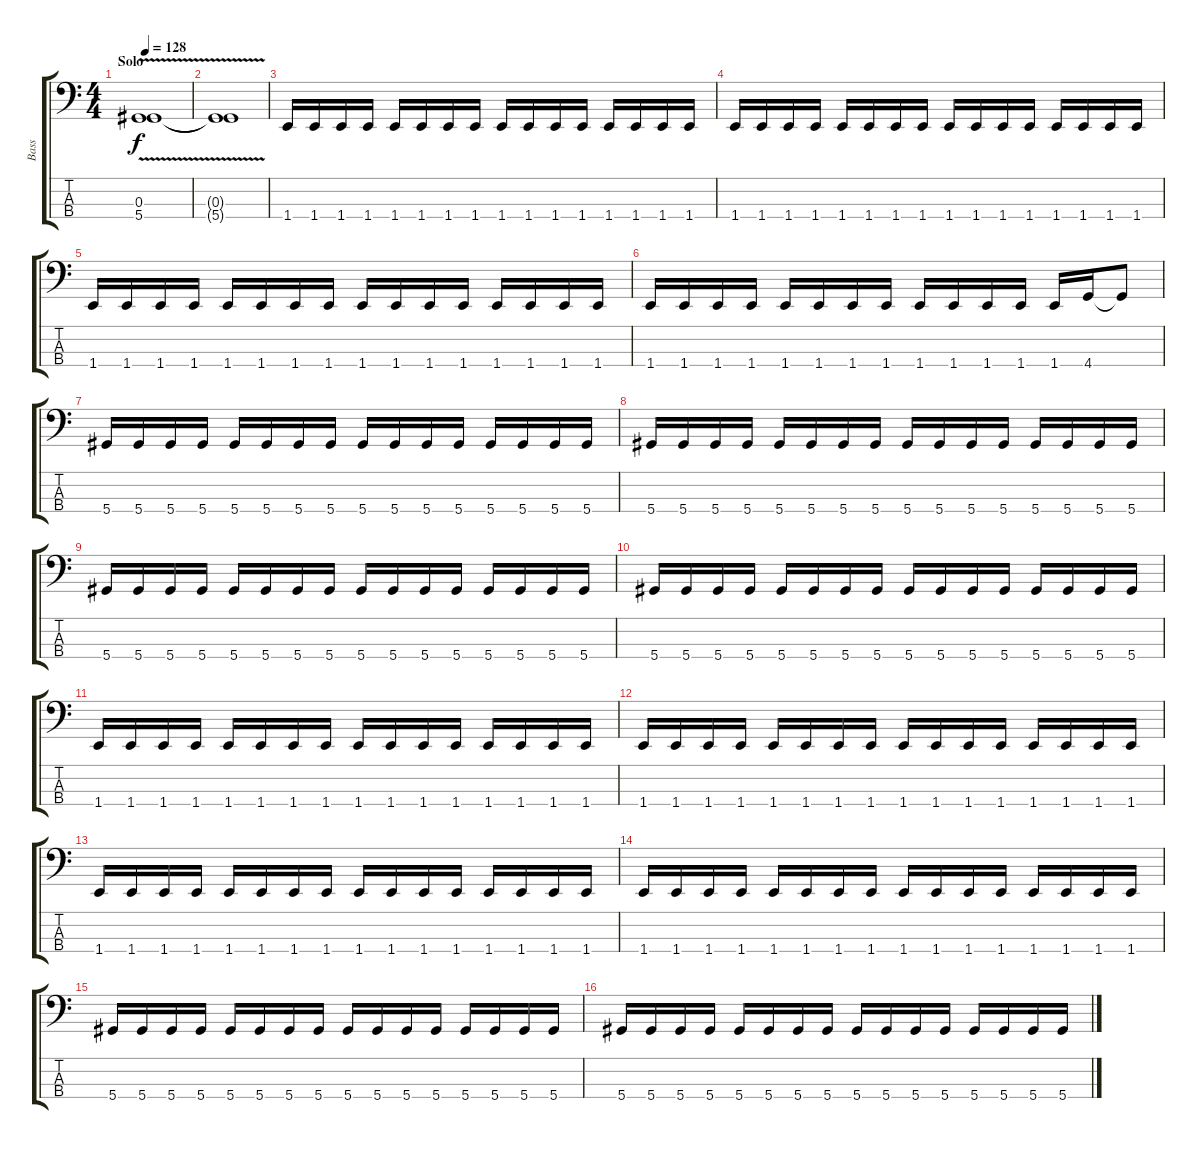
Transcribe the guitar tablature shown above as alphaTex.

\track ("Bass" "Bass") {instrument electricbasspick}
\staff {score tabs}
\tuning (Gb2 Db2 Ab1 Eb1) {hide}
\ts (4 4)
\section ("" "Solo")
\tempo 128
\clef f4
\ks c
(0.3 5.4{v}).1{dy f} |
(0.3{t} 5.4{t}).1 |
1.4.16 1.4.16 1.4.16 1.4.16 1.4.16 1.4.16 1.4.16 1.4.16 1.4.16 1.4.16 1.4.16 1.4.16 1.4.16 1.4.16 1.4.16 1.4.16 |
1.4.16 1.4.16 1.4.16 1.4.16 1.4.16 1.4.16 1.4.16 1.4.16 1.4.16 1.4.16 1.4.16 1.4.16 1.4.16 1.4.16 1.4.16 1.4.16 |
1.4.16 1.4.16 1.4.16 1.4.16 1.4.16 1.4.16 1.4.16 1.4.16 1.4.16 1.4.16 1.4.16 1.4.16 1.4.16 1.4.16 1.4.16 1.4.16 |
1.4.16 1.4.16 1.4.16 1.4.16 1.4.16 1.4.16 1.4.16 1.4.16 1.4.16 1.4.16 1.4.16 1.4.16 1.4.16 4.4.16 4.4{t}.8 |
5.4.16 5.4.16 5.4.16 5.4.16 5.4.16 5.4.16 5.4.16 5.4.16 5.4.16 5.4.16 5.4.16 5.4.16 5.4.16 5.4.16 5.4.16 5.4.16 |
5.4.16 5.4.16 5.4.16 5.4.16 5.4.16 5.4.16 5.4.16 5.4.16 5.4.16 5.4.16 5.4.16 5.4.16 5.4.16 5.4.16 5.4.16 5.4.16 |
5.4.16 5.4.16 5.4.16 5.4.16 5.4.16 5.4.16 5.4.16 5.4.16 5.4.16 5.4.16 5.4.16 5.4.16 5.4.16 5.4.16 5.4.16 5.4.16 |
5.4.16 5.4.16 5.4.16 5.4.16 5.4.16 5.4.16 5.4.16 5.4.16 5.4.16 5.4.16 5.4.16 5.4.16 5.4.16 5.4.16 5.4.16 5.4.16 |
1.4.16 1.4.16 1.4.16 1.4.16 1.4.16 1.4.16 1.4.16 1.4.16 1.4.16 1.4.16 1.4.16 1.4.16 1.4.16 1.4.16 1.4.16 1.4.16 |
1.4.16 1.4.16 1.4.16 1.4.16 1.4.16 1.4.16 1.4.16 1.4.16 1.4.16 1.4.16 1.4.16 1.4.16 1.4.16 1.4.16 1.4.16 1.4.16 |
1.4.16 1.4.16 1.4.16 1.4.16 1.4.16 1.4.16 1.4.16 1.4.16 1.4.16 1.4.16 1.4.16 1.4.16 1.4.16 1.4.16 1.4.16 1.4.16 |
1.4.16 1.4.16 1.4.16 1.4.16 1.4.16 1.4.16 1.4.16 1.4.16 1.4.16 1.4.16 1.4.16 1.4.16 1.4.16 1.4.16 1.4.16 1.4.16 |
5.4.16 5.4.16 5.4.16 5.4.16 5.4.16 5.4.16 5.4.16 5.4.16 5.4.16 5.4.16 5.4.16 5.4.16 5.4.16 5.4.16 5.4.16 5.4.16 |
5.4.16 5.4.16 5.4.16 5.4.16 5.4.16 5.4.16 5.4.16 5.4.16 5.4.16 5.4.16 5.4.16 5.4.16 5.4.16 5.4.16 5.4.16 5.4.16
